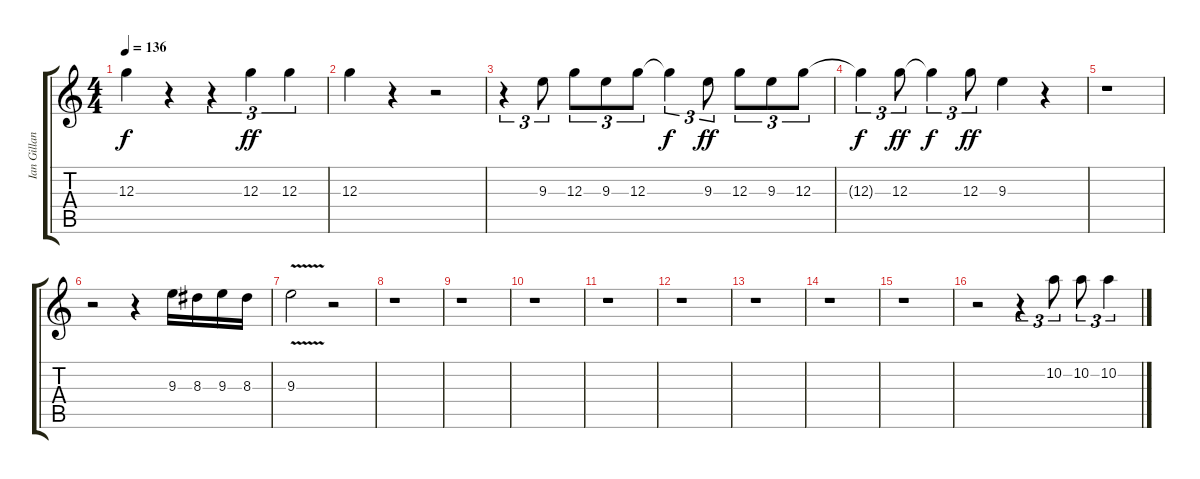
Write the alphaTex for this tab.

\track ("Ian Gillan" "Ian Gillan") {instrument flute}
\staff {score tabs}
\tuning (E5 B4 G4 D4 A3 E3) {hide}
\ts (4 4)
\tempo 136
\clef g2
\ks c
12.3{t}.4{dy f} r.4 r.4{tu (3 2)} 12.3.4{tu (3 2) dy ff} 12.3.4{tu (3 2)} |
12.3.4 r.4 r.2 |
r.4{tu (3 2)} 9.3.8{tu (3 2)} 12.3.8{tu (3 2)} 9.3.8{tu (3 2)} 12.3.8{tu (3 2)} 12.3{t}.4{tu (3 2) dy f} 9.3.8{tu (3 2) dy ff} 12.3.8{tu (3 2)} 9.3.8{tu (3 2)} 12.3.8{tu (3 2)} |
12.3{t}.4{tu (3 2) dy f} 12.3.8{tu (3 2) dy ff} 12.3{t}.4{tu (3 2) dy f} 12.3.8{tu (3 2) dy ff} 9.3.4 r.4 |
r.1 |
r.2 r.4 9.3.16 8.3.16 9.3.16 8.3.16 |
9.3{v}.2 r.2 |
r.1 |
r.1 |
r.1 |
r.1 |
r.1 |
r.1 |
r.1 |
r.1 |
r.2 r.4{tu (3 2)} 10.2.8{tu (3 2)} 10.2.8{tu (3 2)} 10.2.4{tu (3 2)}
